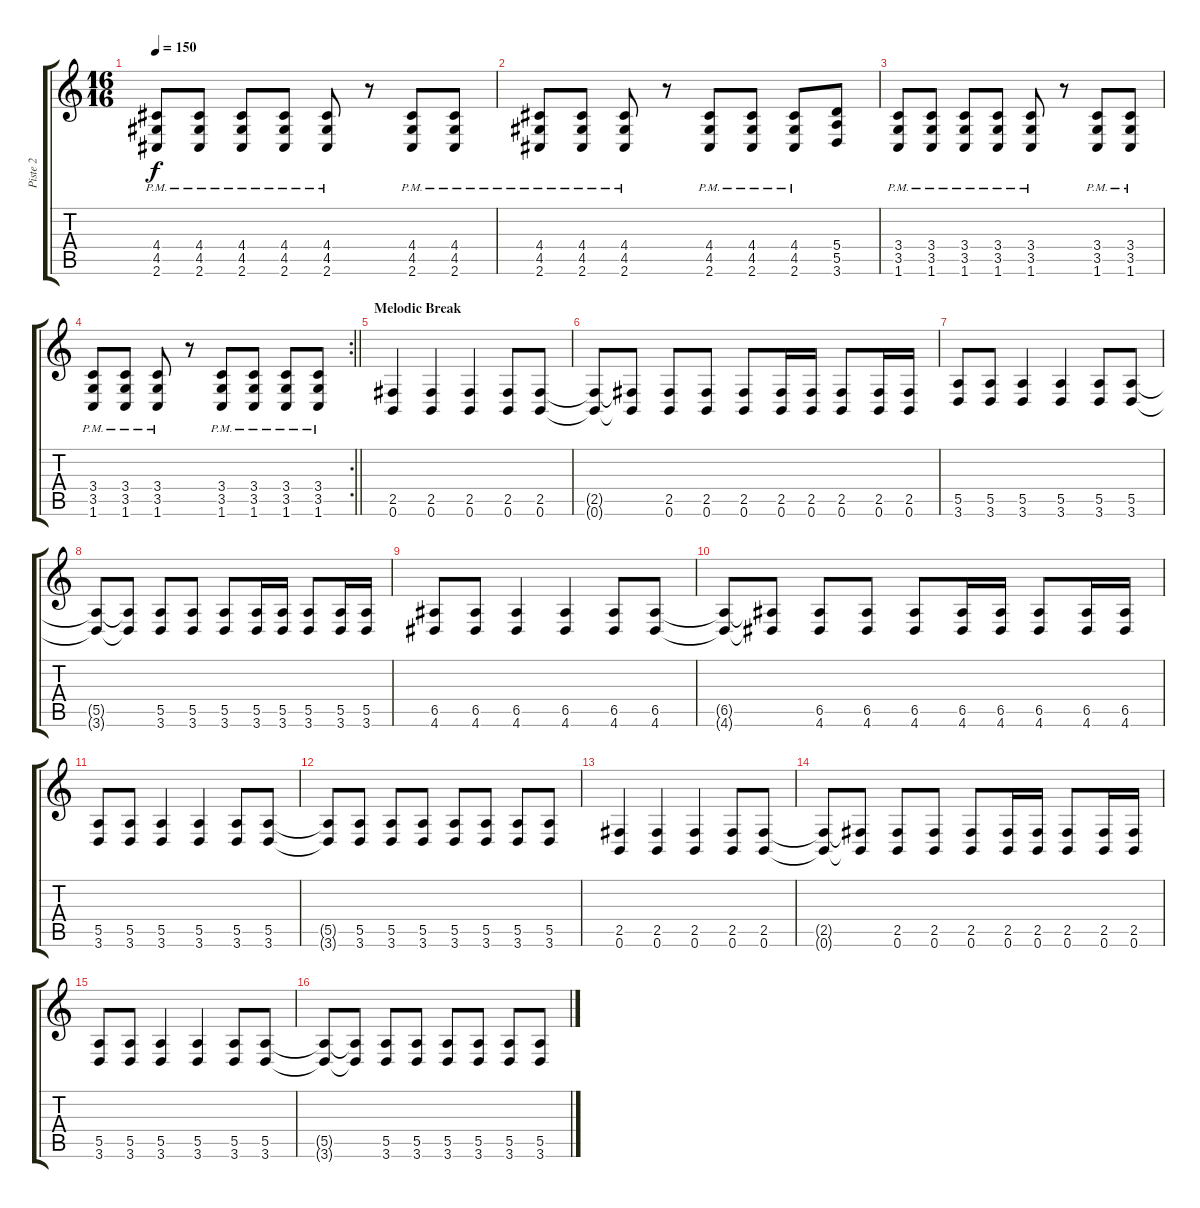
\track ("Piste 2" "Piste 2") {instrument distortionguitar}
\staff {score tabs}
\tuning (B3 Gb3 D3 A2 E2 B1) {hide}
\ts (16 16)
\tempo 150
\clef g2
\ks c
(4.4{pm} 4.5{pm} 2.6{pm}).8{dy f} (4.4{pm} 4.5{pm} 2.6{pm}).8 (4.4{pm} 4.5{pm} 2.6{pm}).8 (4.4{pm} 4.5{pm} 2.6{pm}).8 (4.4{pm} 4.5{pm} 2.6{pm}).8 r.8 (4.4{pm} 4.5{pm} 2.6{pm}).8 (4.4{pm} 4.5{pm} 2.6{pm}).8 |
(4.4{pm} 4.5{pm} 2.6{pm}).8 (4.4{pm} 4.5{pm} 2.6{pm}).8 (4.4{pm} 4.5{pm} 2.6{pm}).8 r.8 (4.4{pm} 4.5{pm} 2.6{pm}).8 (4.4{pm} 4.5{pm} 2.6{pm}).8 (4.4{pm} 4.5{pm} 2.6{pm}).8 (5.4 5.5 3.6).8 |
(3.4{pm} 3.5{pm} 1.6{pm}).8 (3.4{pm} 3.5{pm} 1.6{pm}).8 (3.4{pm} 3.5{pm} 1.6{pm}).8 (3.4{pm} 3.5{pm} 1.6{pm}).8 (3.4{pm} 3.5{pm} 1.6{pm}).8 r.8 (3.4{pm} 3.5{pm} 1.6{pm}).8 (3.4{pm} 3.5{pm} 1.6{pm}).8 |
\rc 2
\barLineRight lightlight
(3.4{pm} 3.5{pm} 1.6{pm}).8 (3.4{pm} 3.5{pm} 1.6{pm}).8 (3.4{pm} 3.5{pm} 1.6{pm}).8 r.8 (3.4{pm} 3.5{pm} 1.6{pm}).8 (3.4{pm} 3.5{pm} 1.6{pm}).8 (3.4{pm} 3.5{pm} 1.6{pm}).8 (3.4{pm} 3.5{pm} 1.6{pm}).8 |
\section ("" "Melodic Break")
(2.5 0.6).4{volume 14 balance 12} (2.5 0.6).4 (2.5 0.6).4 (2.5 0.6).8 (2.5 0.6).8 |
(2.5{t} 0.6{t}).8 (2.5{t} 0.6{t}).8 (2.5 0.6).8 (2.5 0.6).8 (2.5 0.6).8 (2.5 0.6).16 (2.5 0.6).16 (2.5 0.6).8 (2.5 0.6).16 (2.5 0.6).16 |
(5.5 3.6).8 (5.5 3.6).8 (5.5 3.6).4 (5.5 3.6).4 (5.5 3.6).8 (5.5 3.6).8 |
(5.5{t} 3.6{t}).8 (5.5{t} 3.6{t}).8 (5.5 3.6).8 (5.5 3.6).8 (5.5 3.6).8 (5.5 3.6).16 (5.5 3.6).16 (5.5 3.6).8 (5.5 3.6).16 (5.5 3.6).16 |
(6.5 4.6).8 (6.5 4.6).8 (6.5 4.6).4 (6.5 4.6).4 (6.5 4.6).8 (6.5 4.6).8 |
(6.5{t} 4.6{t}).8 (6.5{t} 4.6{t}).8 (6.5 4.6).8 (6.5 4.6).8 (6.5 4.6).8 (6.5 4.6).16 (6.5 4.6).16 (6.5 4.6).8 (6.5 4.6).16 (6.5 4.6).16 |
(5.5 3.6).8 (5.5 3.6).8 (5.5 3.6).4 (5.5 3.6).4 (5.5 3.6).8 (5.5 3.6).8 |
(5.5{t} 3.6{t}).8 (5.5 3.6).8 (5.5 3.6).8 (5.5 3.6).8 (5.5 3.6).8 (5.5 3.6).8 (5.5 3.6).8 (5.5 3.6).8 |
(2.5 0.6).4 (2.5 0.6).4 (2.5 0.6).4 (2.5 0.6).8 (2.5 0.6).8 |
(2.5{t} 0.6{t}).8 (2.5{t} 0.6{t}).8 (2.5 0.6).8 (2.5 0.6).8 (2.5 0.6).8 (2.5 0.6).16 (2.5 0.6).16 (2.5 0.6).8 (2.5 0.6).16 (2.5 0.6).16 |
(5.5 3.6).8 (5.5 3.6).8 (5.5 3.6).4 (5.5 3.6).4 (5.5 3.6).8 (5.5 3.6).8 |
(5.5{t} 3.6{t}).8 (5.5{t} 3.6{t}).8 (5.5 3.6).8 (5.5 3.6).8 (5.5 3.6).8 (5.5 3.6).8 (5.5 3.6).8 (5.5 3.6).8
